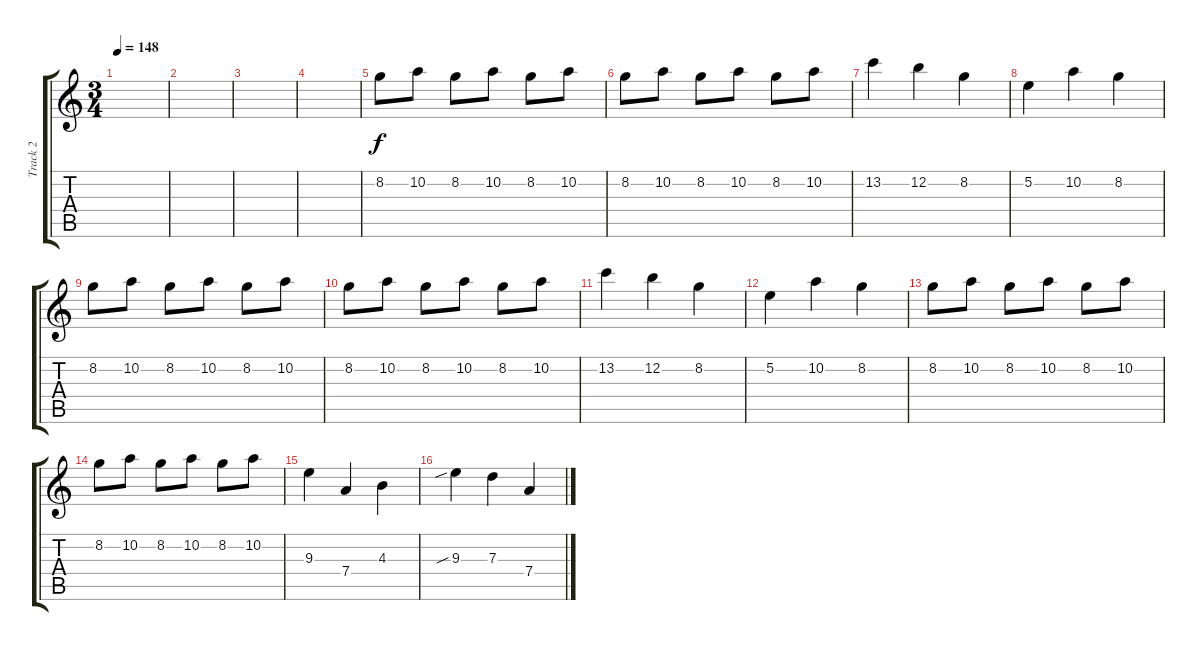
\track ("Track 2" "Track 2") {instrument distortionguitar}
\staff {score tabs}
\tuning (E4 B3 G3 D3 A2 E2) {hide}
\ts (3 4)
\tempo 148
\clef g2
\ks c
|
|
|
|
8.2.8{volume 9 instrument overdrivenguitar} 10.2.8 8.2.8 10.2.8 8.2.8 10.2.8 |
8.2.8 10.2.8 8.2.8 10.2.8 8.2.8 10.2.8 |
13.2.4 12.2.4 8.2.4 |
5.2.4 10.2.4 8.2.4 |
8.2.8 10.2.8 8.2.8 10.2.8 8.2.8 10.2.8 |
8.2.8 10.2.8 8.2.8 10.2.8 8.2.8 10.2.8 |
13.2.4 12.2.4 8.2.4 |
5.2.4 10.2.4 8.2.4 |
8.2.8 10.2.8 8.2.8 10.2.8 8.2.8 10.2.8 |
8.2.8 10.2.8 8.2.8 10.2.8 8.2.8 10.2.8 |
9.3.4 7.4.4 4.3.4 |
9.3{sib}.4 7.3.4 7.4.4
